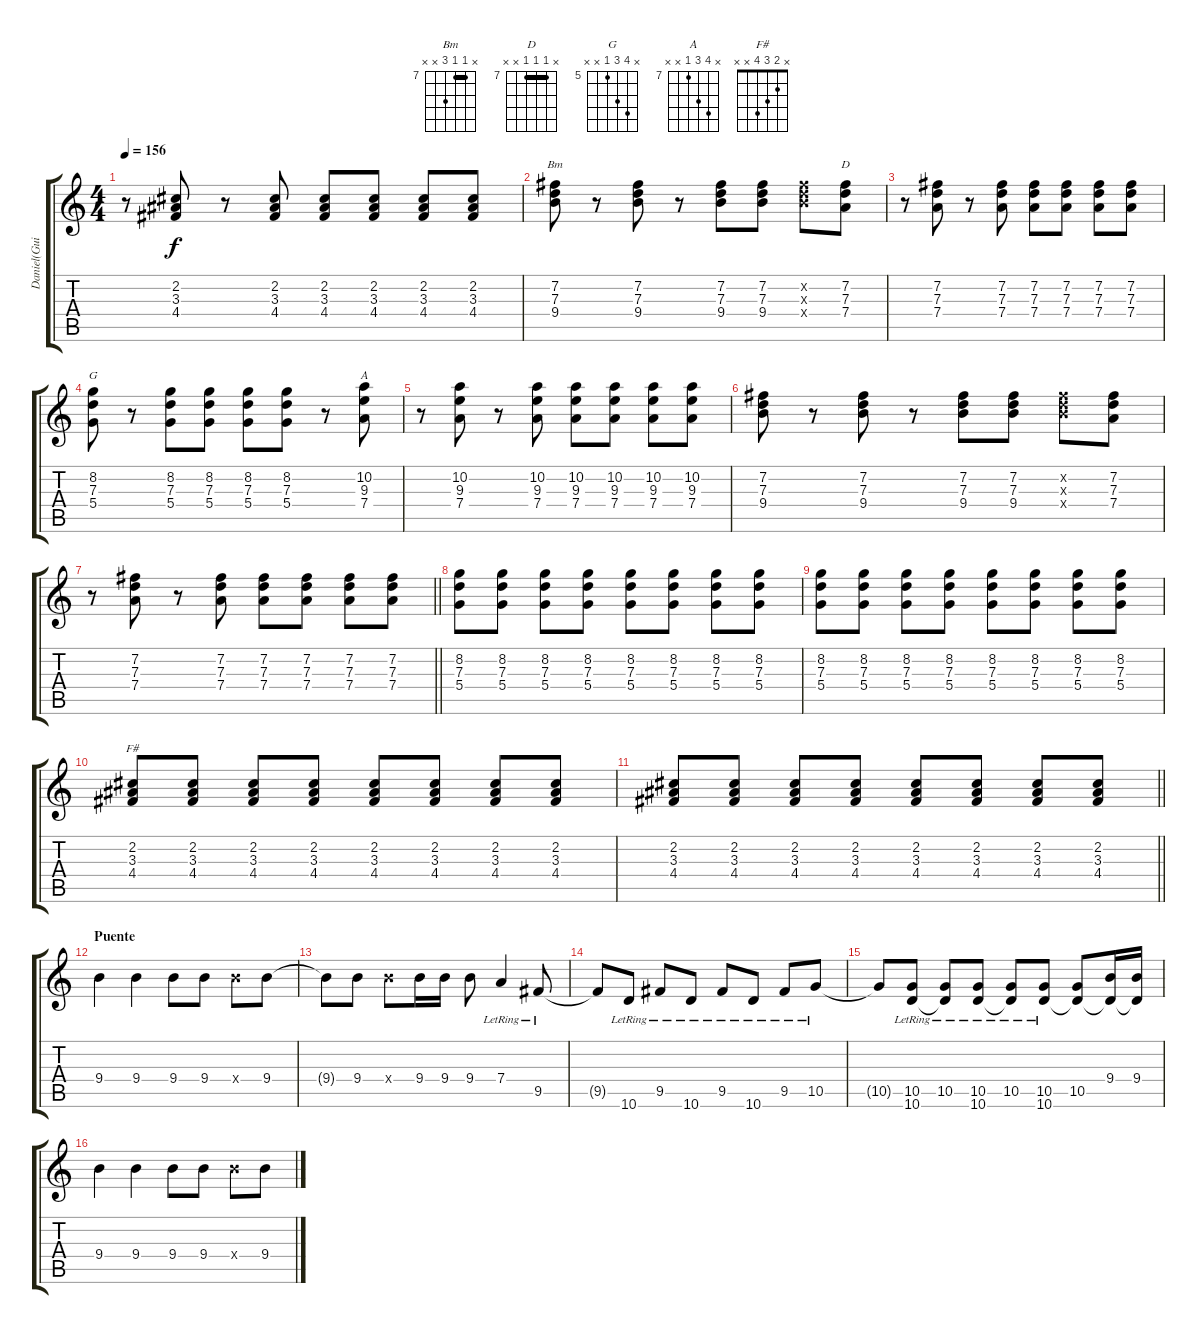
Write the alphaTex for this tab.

\track ("Daniel(Guitarra)" "Daniel(Gui") {instrument overdrivenguitar}
\staff {score tabs}
\tuning (E4 B3 G3 D3 A2 E2) {hide}
\chord ("Bm" x 7 7 9 x x) {firstfret 7 barre 7}
\chord ("D" x 7 7 7 x x) {firstfret 7 barre 7}
\chord ("G" x 8 7 5 x x) {firstfret 5}
\chord ("A" x 10 9 7 x x) {firstfret 7}
\chord ("F#" x 2 3 4 x x)
\ts (4 4)
\tempo 156
\clef g2
\ks c
r.8{dy f} (2.2 3.3 4.4).8 r.8 (2.2 3.3 4.4).8 (2.2 3.3 4.4).8 (2.2 3.3 4.4).8 (2.2 3.3 4.4).8 (2.2 3.3 4.4).8 |
(7.2 7.3 9.4).8{ch "Bm"} r.8 (7.2 7.3 9.4).8 r.8 (7.2 7.3 9.4).8 (7.2 7.3 9.4).8 (7.2{x} 7.3{x} 9.4{x}).8 (7.2 7.3 7.4).8{ch "D"} |
r.8 (7.2 7.3 7.4).8 r.8 (7.2 7.3 7.4).8 (7.2 7.3 7.4).8 (7.2 7.3 7.4).8 (7.2 7.3 7.4).8 (7.2 7.3 7.4).8 |
(8.2 7.3 5.4).8{ch "G"} r.8 (8.2 7.3 5.4).8 (8.2 7.3 5.4).8 (8.2 7.3 5.4).8 (8.2 7.3 5.4).8 r.8 (10.2 9.3 7.4).8{ch "A"} |
r.8 (10.2 9.3 7.4).8 r.8 (10.2 9.3 7.4).8 (10.2 9.3 7.4).8 (10.2 9.3 7.4).8 (10.2 9.3 7.4).8 (10.2 9.3 7.4).8 |
(7.2 7.3 9.4).8 r.8 (7.2 7.3 9.4).8 r.8 (7.2 7.3 9.4).8 (7.2 7.3 9.4).8 (7.2{x} 7.3{x} 9.4{x}).8 (7.2 7.3 7.4).8 |
\barLineRight lightlight
r.8 (7.2 7.3 7.4).8 r.8 (7.2 7.3 7.4).8 (7.2 7.3 7.4).8 (7.2 7.3 7.4).8 (7.2 7.3 7.4).8 (7.2 7.3 7.4).8 |
\section ("" "")
(8.2 7.3 5.4).8 (8.2 7.3 5.4).8 (8.2 7.3 5.4).8 (8.2 7.3 5.4).8 (8.2 7.3 5.4).8 (8.2 7.3 5.4).8 (8.2 7.3 5.4).8 (8.2 7.3 5.4).8 |
(8.2 7.3 5.4).8 (8.2 7.3 5.4).8 (8.2 7.3 5.4).8 (8.2 7.3 5.4).8 (8.2 7.3 5.4).8 (8.2 7.3 5.4).8 (8.2 7.3 5.4).8 (8.2 7.3 5.4).8 |
(2.2 3.3 4.4).8{ch "F#"} (2.2 3.3 4.4).8 (2.2 3.3 4.4).8 (2.2 3.3 4.4).8 (2.2 3.3 4.4).8 (2.2 3.3 4.4).8 (2.2 3.3 4.4).8 (2.2 3.3 4.4).8 |
\barLineRight lightlight
(2.2 3.3 4.4).8 (2.2 3.3 4.4).8 (2.2 3.3 4.4).8 (2.2 3.3 4.4).8 (2.2 3.3 4.4).8 (2.2 3.3 4.4).8 (2.2 3.3 4.4).8 (2.2 3.3 4.4).8 |
\section ("" "Puente")
9.4.4 9.4.4 9.4.8 9.4.8 9.4{x}.8 9.4.8 |
9.4{t}.8 9.4.8 9.4{x}.8 9.4.16 9.4.16 9.4.8 7.4{lr}.4 9.5{lr}.8 |
9.5{t}.8 10.6{lr}.8 9.5{lr}.8 10.6{lr}.8 9.5{lr}.8 10.6{lr}.8 9.5{lr}.8 10.5{lr}.8 |
10.5{t}.8 (10.5{lr} 10.6{lr}).8 (10.5{lr} 10.6{t}).8 (10.5{lr} 10.6{lr}).8 (10.5{lr} 10.6{t}).8 (10.5{lr} 10.6).8 (10.5 10.6{t}).8 (9.4 10.6{t}).16 (9.4 10.6{t}).16 |
9.4.4 9.4.4 9.4.8 9.4.8 9.4{x}.8 9.4.8
